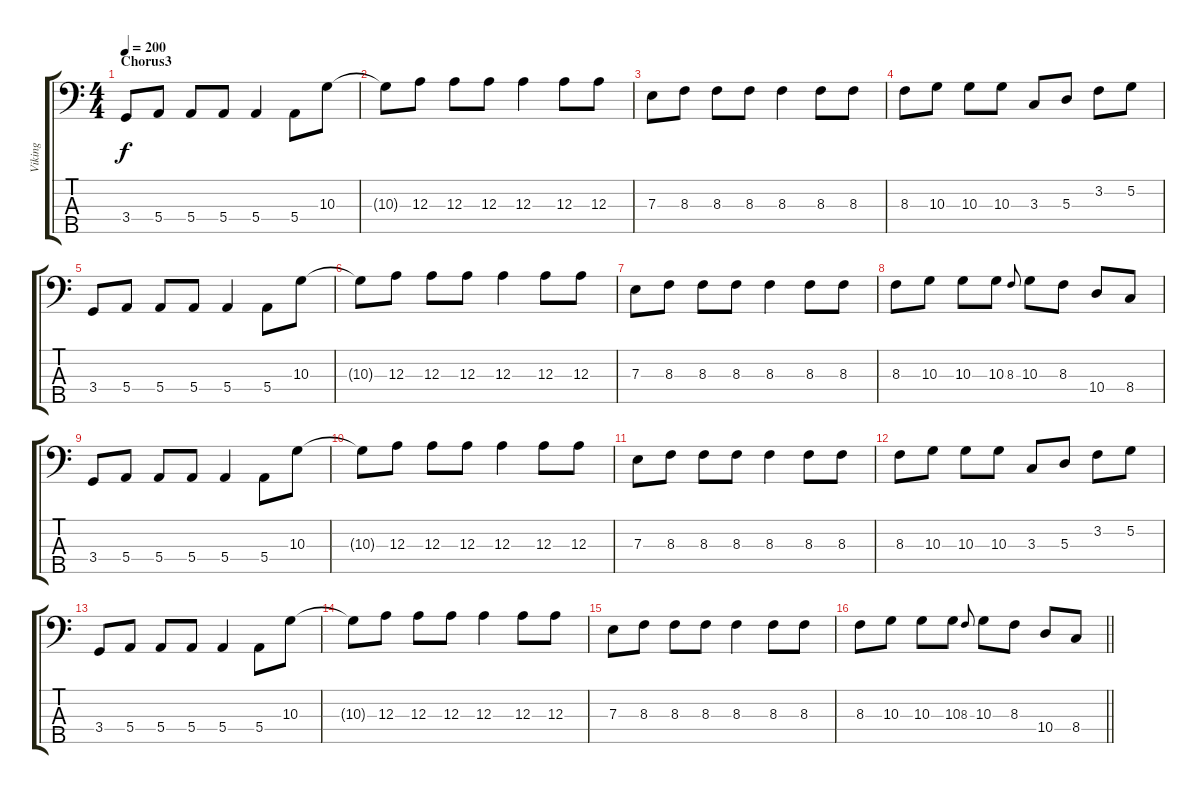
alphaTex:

\track ("Viking" "Viking") {instrument electricbassfinger}
\staff {score tabs}
\tuning (G2 D2 A1 E1 B0) {hide}
\ts (4 4)
\section ("" "Chorus3")
\tempo 200
\clef f4
\ks c
3.4.8{dy f} 5.4.8 5.4.8 5.4.8 5.4.4 5.4.8 10.3.8 |
10.3{t}.8 12.3.8 12.3.8 12.3.8 12.3.4 12.3.8 12.3.8 |
7.3.8 8.3.8 8.3.8 8.3.8 8.3.4 8.3.8 8.3.8 |
8.3.8 10.3.8 10.3.8 10.3.8 3.3.8 5.3.8 3.2.8 5.2.8 |
3.4.8 5.4.8 5.4.8 5.4.8 5.4.4 5.4.8 10.3.8 |
10.3{t}.8 12.3.8 12.3.8 12.3.8 12.3.4 12.3.8 12.3.8 |
7.3.8 8.3.8 8.3.8 8.3.8 8.3.4 8.3.8 8.3.8 |
8.3.8 10.3.8 10.3.8 10.3.8 8.3.8{gr onbeat} 10.3.8 8.3.8 10.4.8 8.4.8 |
3.4.8 5.4.8 5.4.8 5.4.8 5.4.4 5.4.8 10.3.8 |
10.3{t}.8 12.3.8 12.3.8 12.3.8 12.3.4 12.3.8 12.3.8 |
7.3.8 8.3.8 8.3.8 8.3.8 8.3.4 8.3.8 8.3.8 |
8.3.8 10.3.8 10.3.8 10.3.8 3.3.8 5.3.8 3.2.8 5.2.8 |
3.4.8 5.4.8 5.4.8 5.4.8 5.4.4 5.4.8 10.3.8 |
10.3{t}.8 12.3.8 12.3.8 12.3.8 12.3.4 12.3.8 12.3.8 |
7.3.8 8.3.8 8.3.8 8.3.8 8.3.4 8.3.8 8.3.8 |
\barLineRight lightlight
8.3.8 10.3.8 10.3.8 10.3.8 8.3.8{gr onbeat} 10.3.8 8.3.8 10.4.8 8.4.8
